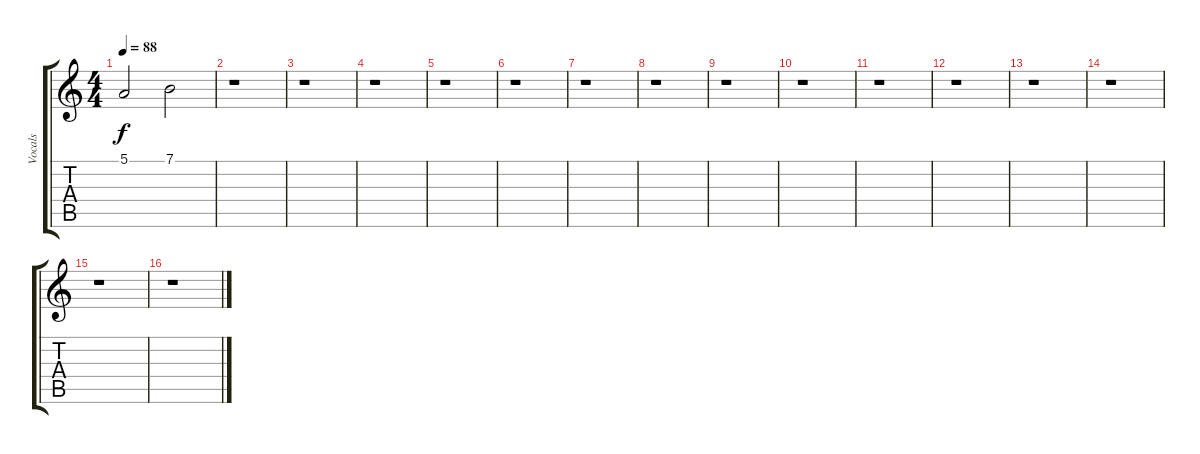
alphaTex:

\track ("Vocals" "Vocals") {instrument synthvoice}
\staff {score tabs}
\tuning (E4 B3 G3 D3 A2 E2) {hide}
\ts (4 4)
\tempo 88
\clef g2
\ks c
5.1{t}.2{dy f} 7.1.2 |
r.1 |
r.1 |
r.1 |
r.1 |
r.1 |
r.1 |
r.1 |
r.1 |
r.1 |
r.1 |
r.1 |
r.1 |
r.1 |
r.1 |
r.1
